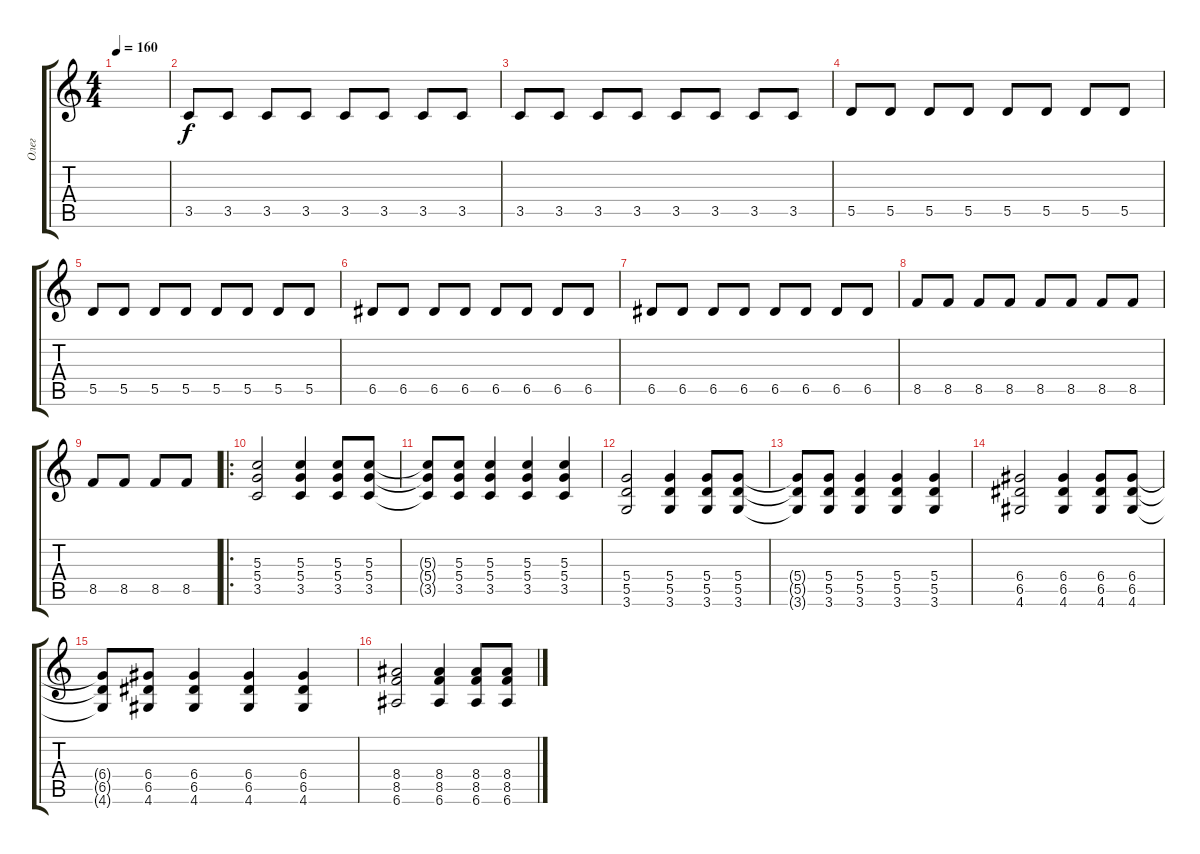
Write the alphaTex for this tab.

\track ("Олег" "Олег") {instrument distortionguitar}
\staff {score tabs}
\tuning (E4 B3 G3 D3 A2 E2) {hide}
\ts (4 4)
\tempo 160
\clef g2
\ks c
|
3.5.8 3.5.8 3.5.8 3.5.8 3.5.8 3.5.8 3.5.8 3.5.8 |
3.5.8 3.5.8 3.5.8 3.5.8 3.5.8 3.5.8 3.5.8 3.5.8 |
5.5.8 5.5.8 5.5.8 5.5.8 5.5.8 5.5.8 5.5.8 5.5.8 |
5.5.8 5.5.8 5.5.8 5.5.8 5.5.8 5.5.8 5.5.8 5.5.8 |
6.5.8 6.5.8 6.5.8 6.5.8 6.5.8 6.5.8 6.5.8 6.5.8 |
6.5.8 6.5.8 6.5.8 6.5.8 6.5.8 6.5.8 6.5.8 6.5.8 |
8.5.8 8.5.8 8.5.8 8.5.8 8.5.8 8.5.8 8.5.8 8.5.8 |
8.5.8 8.5.8 8.5.8 8.5.8 |
\ro
(5.3 5.4 3.5).2{volume 16} (5.3 5.4 3.5).4 (5.3 5.4 3.5).8 (5.3 5.4 3.5).8 |
(5.3{t} 5.4{t} 3.5{t}).8 (5.3 5.4 3.5).8 (5.3 5.4 3.5).4 (5.3 5.4 3.5).4 (5.3 5.4 3.5).4 |
(5.4 5.5 3.6).2 (5.4 5.5 3.6).4 (5.4 5.5 3.6).8 (5.4 5.5 3.6).8 |
(5.4{t} 5.5{t} 3.6{t}).8 (5.4 5.5 3.6).8 (5.4 5.5 3.6).4 (5.4 5.5 3.6).4 (5.4 5.5 3.6).4 |
(6.4 6.5 4.6).2 (6.4 6.5 4.6).4 (6.4 6.5 4.6).8 (6.4 6.5 4.6).8 |
(6.4{t} 6.5{t} 4.6{t}).8 (6.4 6.5 4.6).8 (6.4 6.5 4.6).4 (6.4 6.5 4.6).4 (6.4 6.5 4.6).4 |
(8.4 8.5 6.6).2 (8.4 8.5 6.6).4 (8.4 8.5 6.6).8 (8.4 8.5 6.6).8
